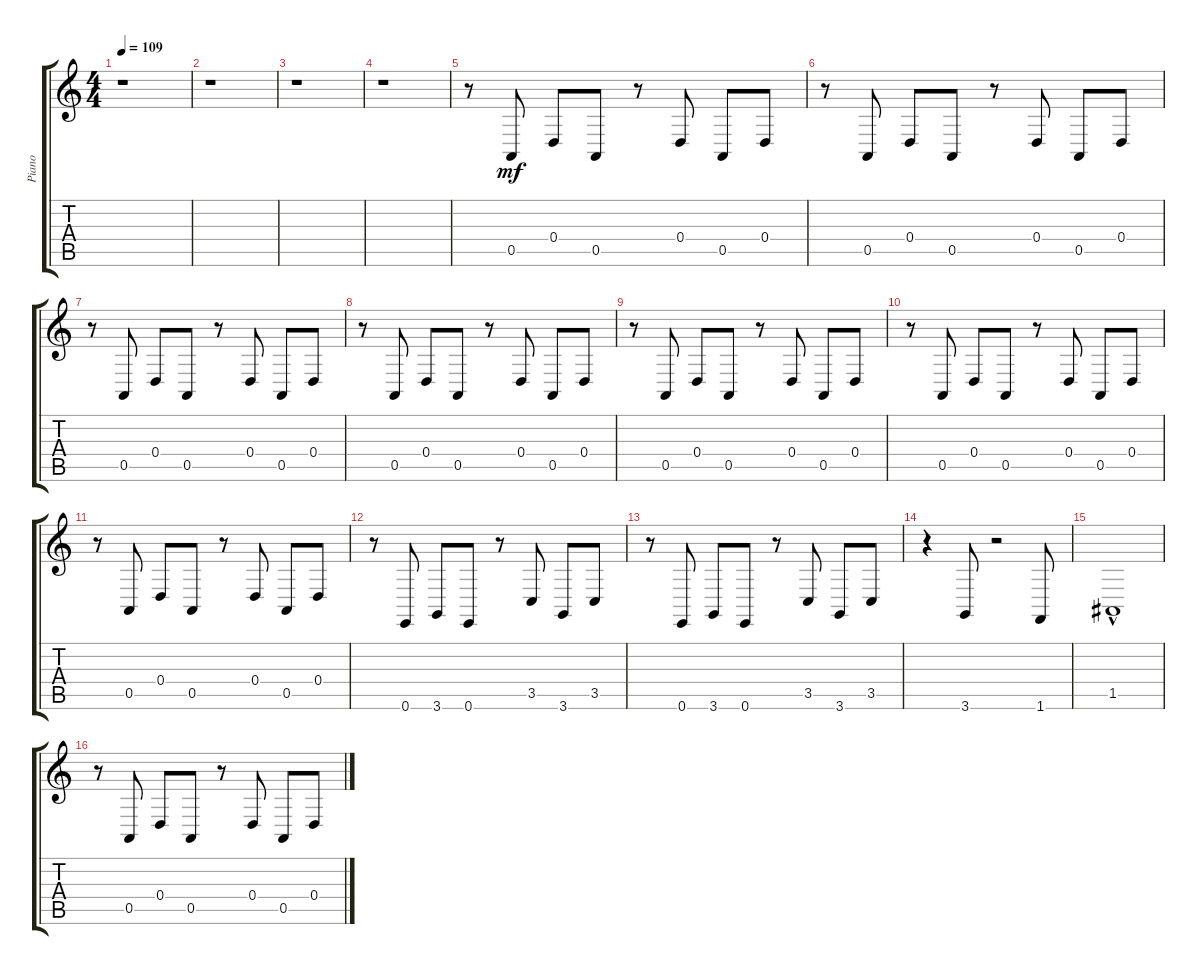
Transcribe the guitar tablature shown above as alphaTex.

\track ("Piano" "Piano") {instrument acousticgrandpiano}
\staff {score tabs}
\tuning (E4 B3 G3 D3 A2 E2) {hide}
\ts (4 4)
\tempo 109
\clef g2
\ks c
r.1{dy mf instrument acousticgrandpiano} |
r.1 |
r.1 |
r.1 |
r.8 0.5.8 0.4.8 0.5.8 r.8 0.4.8 0.5.8 0.4.8 |
r.8 0.5.8 0.4.8 0.5.8 r.8 0.4.8 0.5.8 0.4.8 |
r.8 0.5.8 0.4.8 0.5.8 r.8 0.4.8 0.5.8 0.4.8 |
r.8 0.5.8 0.4.8 0.5.8 r.8 0.4.8 0.5.8 0.4.8 |
r.8 0.5.8 0.4.8 0.5.8 r.8 0.4.8 0.5.8 0.4.8 |
r.8 0.5.8 0.4.8 0.5.8 r.8 0.4.8 0.5.8 0.4.8 |
r.8 0.5.8 0.4.8 0.5.8 r.8 0.4.8 0.5.8 0.4.8 |
r.8 0.6.8 3.6.8 0.6.8 r.8 3.5.8 3.6.8 3.5.8 |
r.8 0.6.8 3.6.8 0.6.8 r.8 3.5.8 3.6.8 3.5.8 |
r.4 3.6.8 r.2 1.6.8 |
1.5{hac}.1 |
r.8 0.5.8 0.4.8 0.5.8 r.8 0.4.8 0.5.8 0.4.8
